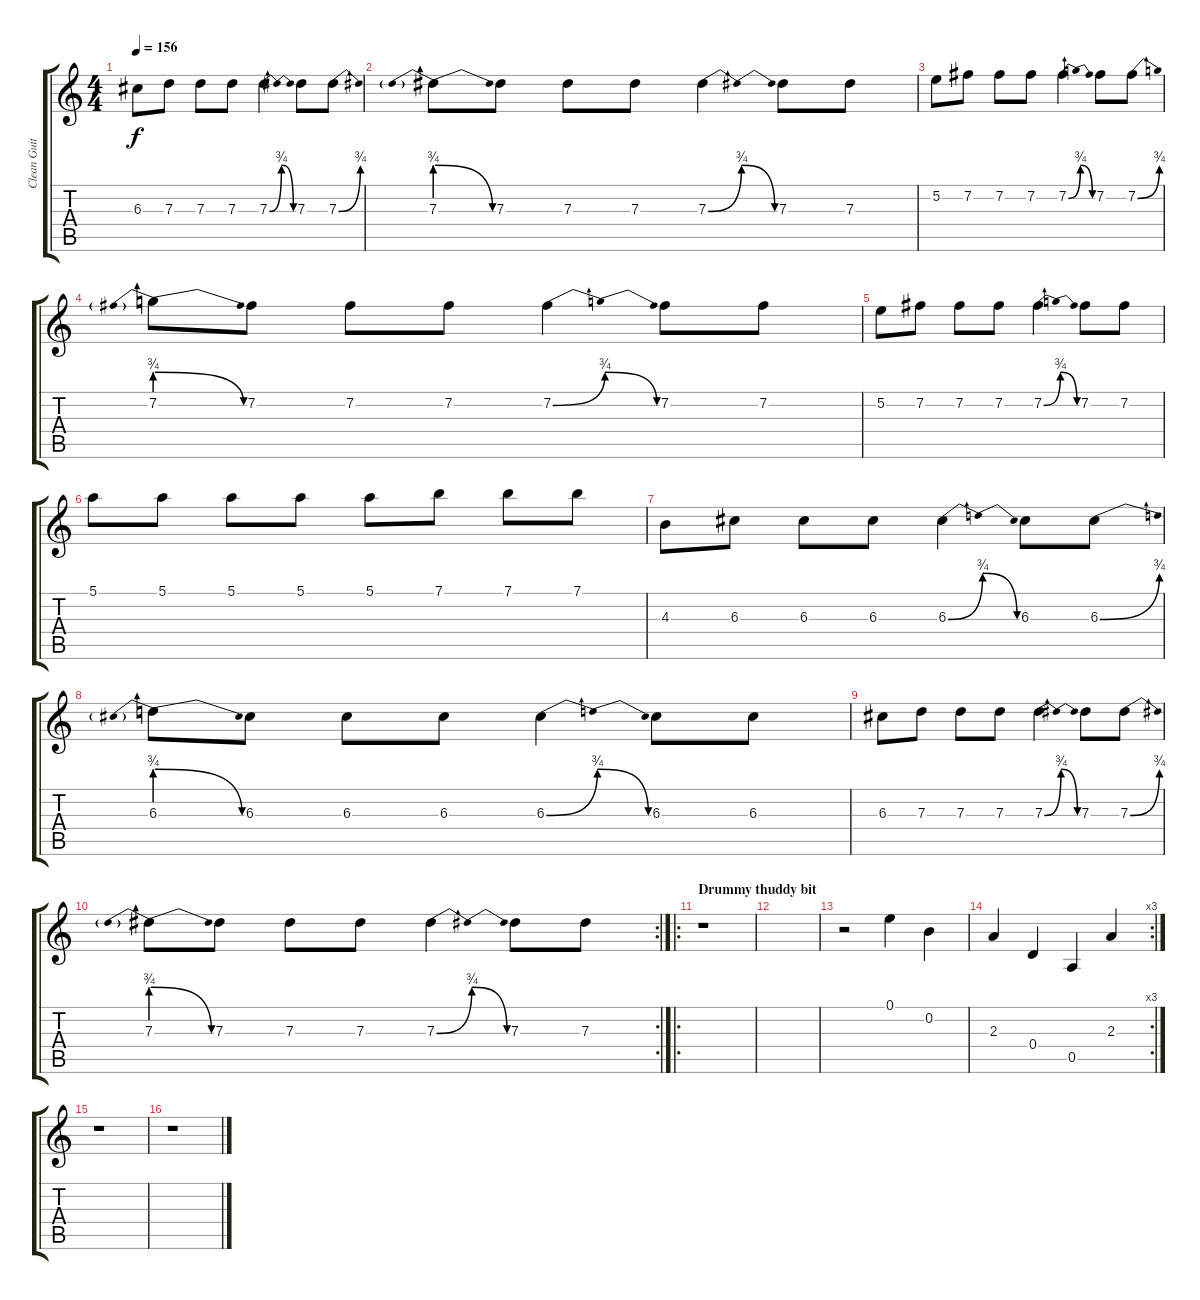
\track ("Clean Guitar 1" "Clean Guit") {instrument electricguitarclean}
\staff {score tabs}
\tuning (E4 B3 G3 D3 A2 D2) {hide}
\ts (4 4)
\tempo 156
\clef g2
\ks c
6.3.8{dy f} 7.3.8 7.3.8 7.3.8 7.3{be (bendrelease 0 0 15 3 15 3 60 0)}.4 7.3.8 7.3{be (bend 0 0 60 3)}.8 |
7.3{be (prebendrelease 0 3 60 0)}.8 7.3.8 7.3.8 7.3.8 7.3{be (bendrelease 0 0 15 3 15 3 60 0)}.4 7.3.8 7.3.8 |
5.2.8 7.2.8 7.2.8 7.2.8 7.2{be (bendrelease 0 0 15 3 15 3 60 0)}.4 7.2.8 7.2{be (bend 0 0 60 3)}.8 |
7.2{be (prebendrelease 0 3 60 0)}.8 7.2.8 7.2.8 7.2.8 7.2{be (bendrelease 0 0 15 3 15 3 60 0)}.4 7.2.8 7.2.8 |
5.2.8 7.2.8 7.2.8 7.2.8 7.2{be (bendrelease 0 0 15 3 15 3 60 0)}.4 7.2.8 7.2.8 |
5.1.8 5.1.8 5.1.8 5.1.8 5.1.8 7.1.8 7.1.8 7.1.8 |
4.3.8 6.3.8 6.3.8 6.3.8 6.3{be (bendrelease 0 0 15 3 15 3 60 0)}.4 6.3.8 6.3{be (bend 0 0 60 3)}.8 |
6.3{be (prebendrelease 0 3 60 0)}.8 6.3.8 6.3.8 6.3.8 6.3{be (bendrelease 0 0 15 3 15 3 60 0)}.4 6.3.8 6.3.8 |
6.3.8 7.3.8 7.3.8 7.3.8 7.3{be (bendrelease 0 0 15 3 15 3 60 0)}.4 7.3.8 7.3{be (bend 0 0 60 3)}.8 |
\rc 2
7.3{be (prebendrelease 0 3 60 0)}.8 7.3.8 7.3.8 7.3.8 7.3{be (bendrelease 0 0 15 3 15 3 60 0)}.4 7.3.8 7.3.8 |
\ro
\section ("" "Drummy thuddy bit")
r.1 |
|
r.2 0.1.4 0.2.4 |
\rc 3
2.3.4 0.4.4 0.5.4 2.3.4 |
r.1 |
r.1
